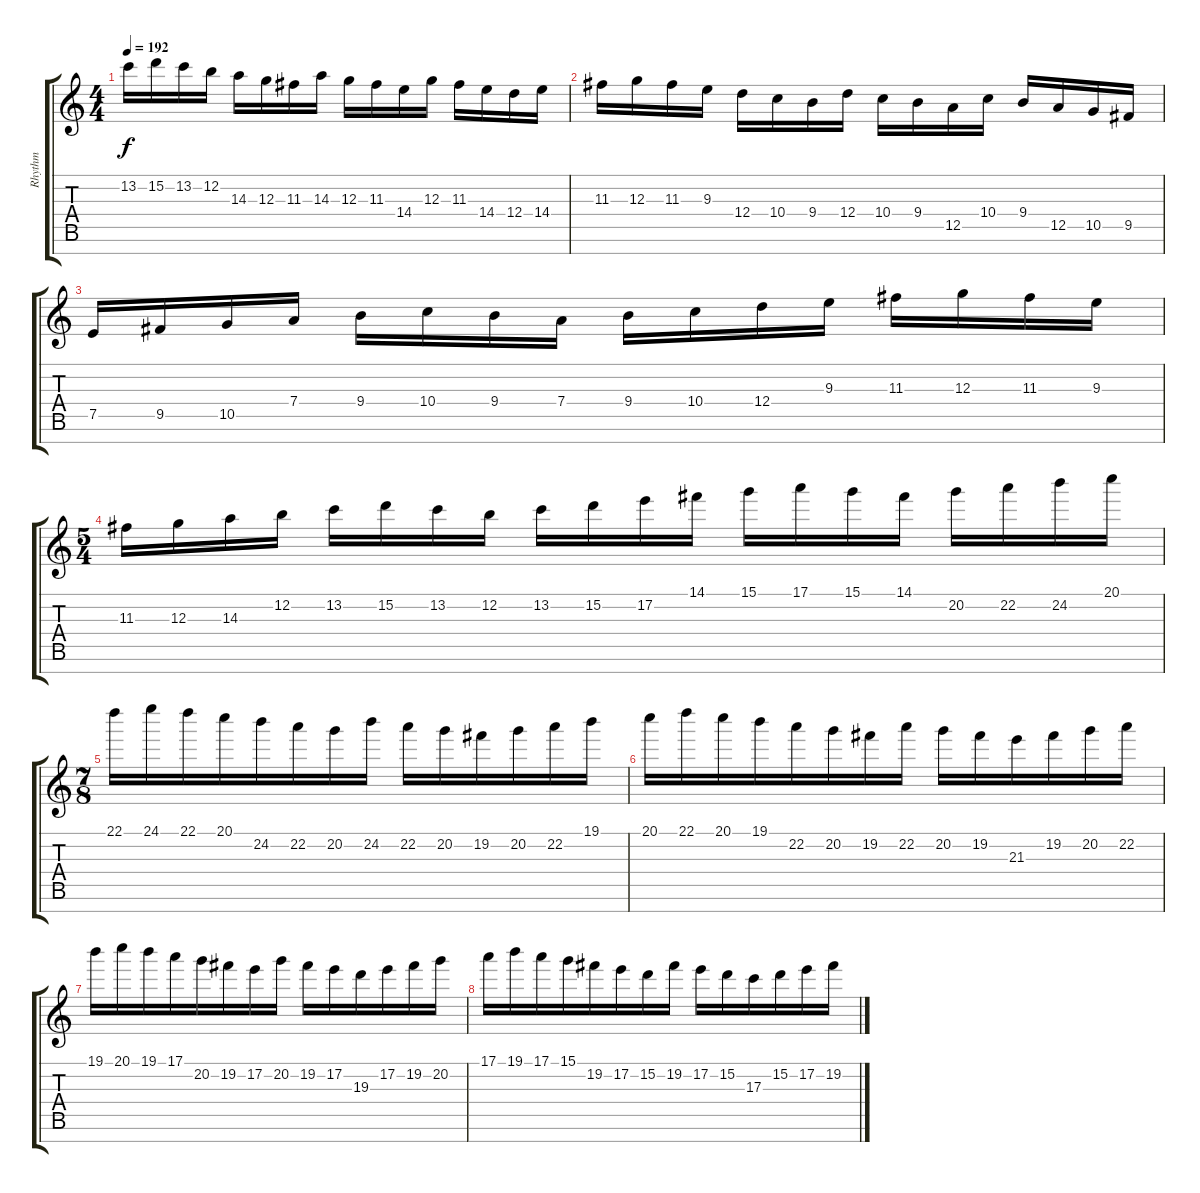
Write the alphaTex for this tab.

\track ("Rhythm" "Rhythm") {instrument distortionguitar}
\staff {score tabs}
\tuning (E4 B3 G3 D3 A2 E2 B1) {hide}
\ts (4 4)
\tempo 192
\clef g2
\ks c
13.2.16{dy f} 15.2.16 13.2.16 12.2.16 14.3.16 12.3.16 11.3.16 14.3.16 12.3.16 11.3.16 14.4.16 12.3.16 11.3.16 14.4.16 12.4.16 14.4.16 |
11.3.16 12.3.16 11.3.16 9.3.16 12.4.16 10.4.16 9.4.16 12.4.16 10.4.16 9.4.16 12.5.16 10.4.16 9.4.16 12.5.16 10.5.16 9.5.16 |
7.5.16 9.5.16 10.5.16 7.4.16 9.4.16 10.4.16 9.4.16 7.4.16 9.4.16 10.4.16 12.4.16 9.3.16 11.3.16 12.3.16 11.3.16 9.3.16 |
\ts (5 4)
11.3.16 12.3.16 14.3.16 12.2.16 13.2.16 15.2.16 13.2.16 12.2.16 13.2.16 15.2.16 17.2.16 14.1.16 15.1.16 17.1.16 15.1.16 14.1.16 20.2.16 22.2.16 24.2.16 20.1.16 |
\ts (7 8)
22.1.16 24.1.16 22.1.16 20.1.16 24.2.16 22.2.16 20.2.16 24.2.16 22.2.16 20.2.16 19.2.16 20.2.16 22.2.16 19.1.16 |
20.1.16 22.1.16 20.1.16 19.1.16 22.2.16 20.2.16 19.2.16 22.2.16 20.2.16 19.2.16 21.3.16 19.2.16 20.2.16 22.2.16 |
19.1.16 20.1.16 19.1.16 17.1.16 20.2.16 19.2.16 17.2.16 20.2.16 19.2.16 17.2.16 19.3.16 17.2.16 19.2.16 20.2.16 |
17.1.16 19.1.16 17.1.16 15.1.16 19.2.16 17.2.16 15.2.16 19.2.16 17.2.16 15.2.16 17.3.16 15.2.16 17.2.16 19.2.16
